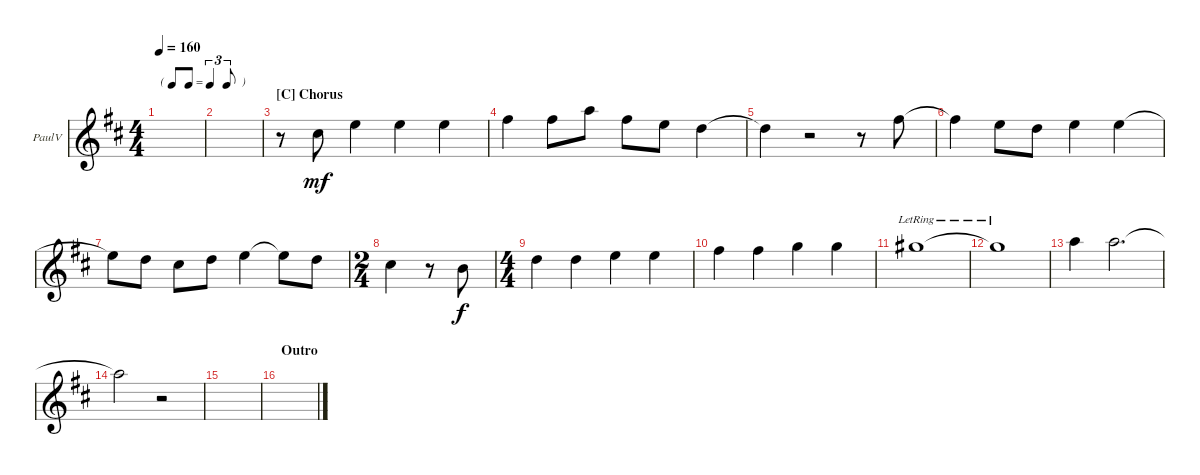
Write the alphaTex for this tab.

\defaultSystemsLayout 4
\bracketExtendMode groupsimilarinstruments
\firstSystemTrackNameOrientation horizontal
\otherSystemsTrackNameOrientation horizontal
\track ("Paul Voice" "PaulV") {instrument electricguitarclean}
\staff {score}
\tuning (E4 B3 G3 D3 A2 E2)
\ts (4 4)
\tf triplet8th
\tempo 160
\clef g2
\ks bminor
|
|
\section ("C" "Chorus")
r.8 2.2.8{dy mf} 0.1.4 0.1.4 0.1.4 |
2.1.4 2.1.8 5.1.8 7.2.8 0.1.8 3.2.4 |
3.2{t}.4 r.2 r.8 2.1.8 |
2.1{t}.4 0.1.8 3.2.8 0.1.4 0.1.4 |
0.1{t}.8 3.2.8 2.2.8 3.2.8 0.1.4 0.1{t}.8 3.2.8 |
\ts (2 4)
2.2.4 r.8 0.2.8{dy f} |
\ts (4 4)
3.2.4 3.2.4 0.1.4 0.1.4 |
2.1.4 2.1.4 3.1.4 3.1.4 |
4.1{lr}.1 |
4.1{lr t}.1 |
5.1.4 5.1.2{d} |
5.1{t}.2 r.2 |
|
\section ("" "Outro")
